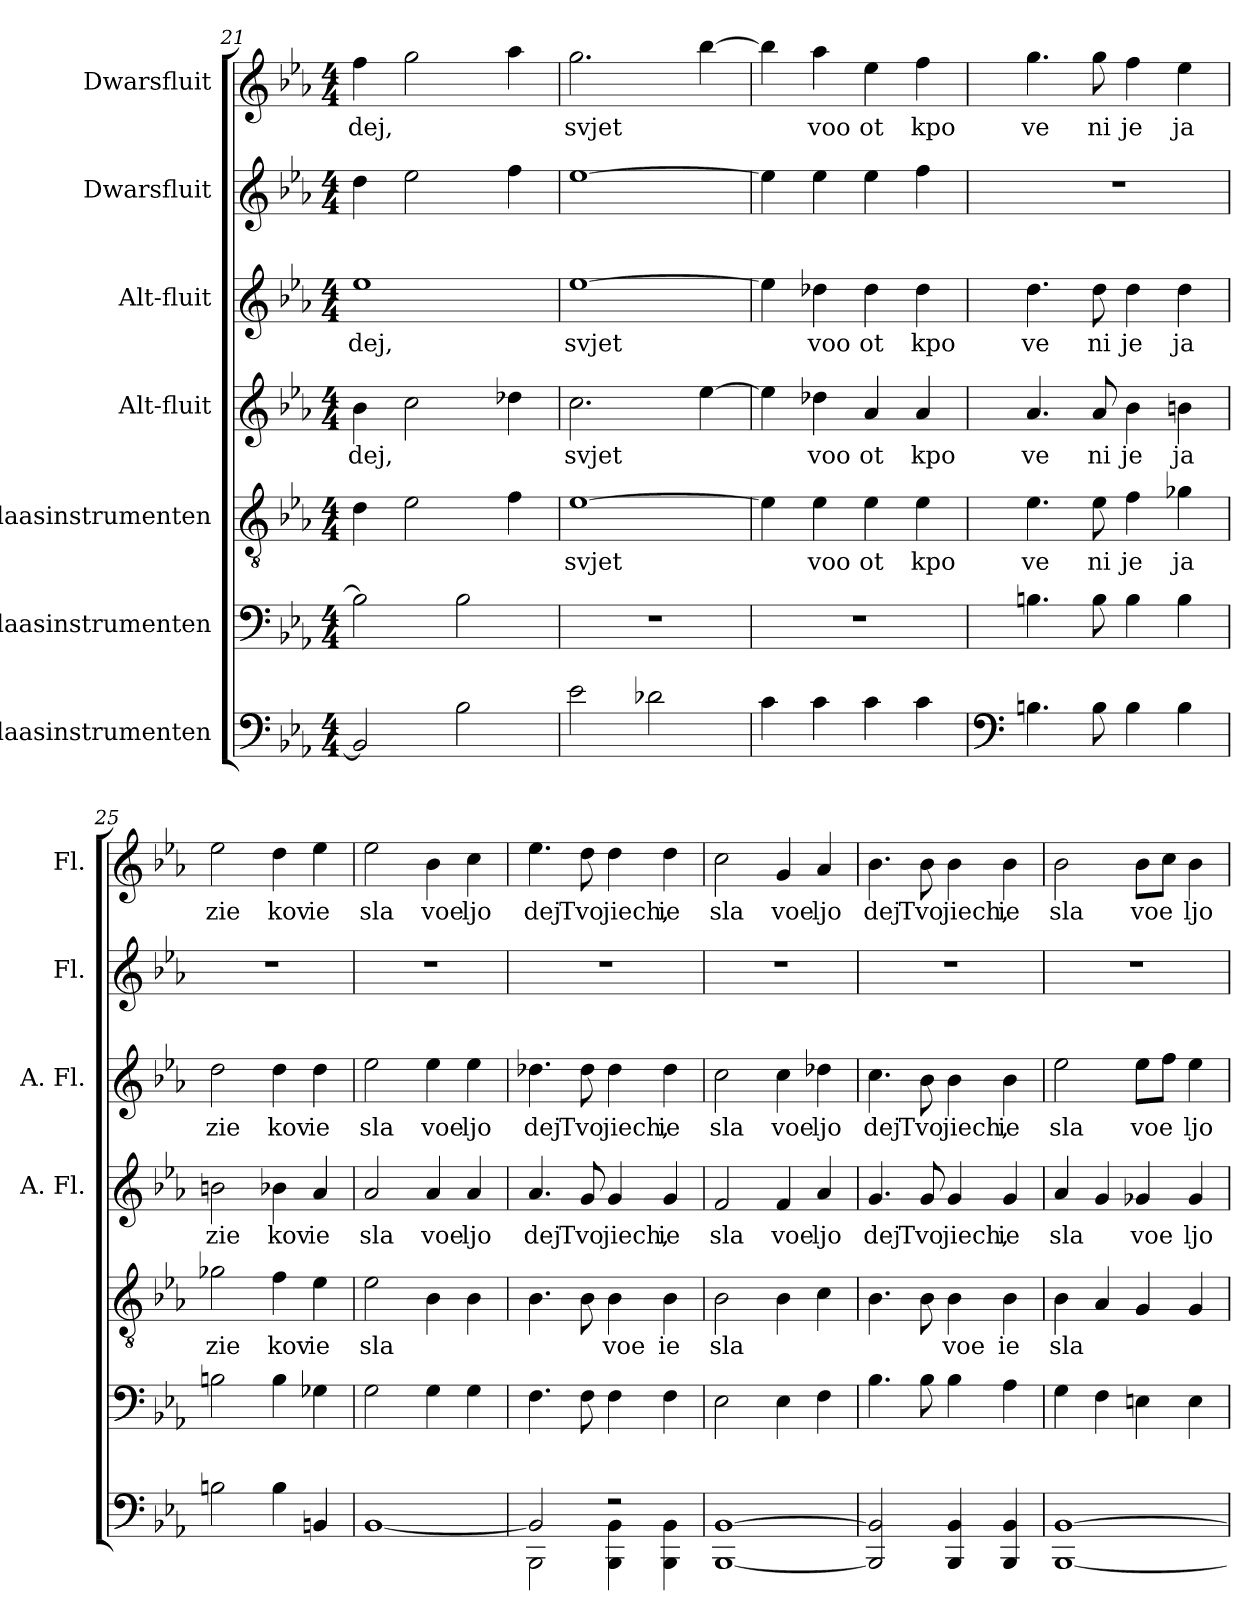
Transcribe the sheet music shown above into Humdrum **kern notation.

**kern	**kern	**kern	**text	**kern	**text	**kern	**text	**kern	**kern	**text
*part7	*part6	*part5	*part5	*part4	*part4	*part3	*part3	*part2	*part1	*part1
*staff7	*staff6	*staff5	*staff5	*staff4	*staff4	*staff3	*staff3	*staff2	*staff1	*staff1
*I"Blaasinstrumenten	*I"Blaasinstrumenten	*I"Blaasinstrumenten	*	*I"Alt-fluit	*	*I"Alt-fluit	*	*I"Dwarsfluit	*I"Dwarsfluit	*
*	*	*	*	*I'A. Fl.	*	*I'A. Fl.	*	*I'Fl.	*I'Fl.	*
*clefF4	*clefF4	*clefGv2	*	*clefG2	*	*clefG2	*	*clefG2	*clefG2	*
*	*	*	*	*ITrd3c5	*	*ITrd3c5	*	*	*	*
*k[b-e-a-]	*k[b-e-a-]	*k[b-e-a-]	*	*k[b-e-]	*	*k[b-e-]	*	*k[b-e-a-]	*k[b-e-a-]	*
*M4/4	*M4/4	*M4/4	*	*M4/4	*	*M4/4	*	*M4/4	*M4/4	*
=21	=21	=21	=21	=21	=21	=21	=21	=21	=21	=21
!	!	!	!	!	!LO:LY:b	!	!LO:LY:b	!	!	!LO:LY:b
2BB-/]	2B-\]	4d\	.	4f\	dej,	1b-	dej,	4dd\	4ff\	dej,
.	.	2e-\	.	2g\	.	.	.	2ee-\	2gg\	.
2B-\	2B-\	.	.	.	.	.	.	.	.	.
.	.	4f\	.	4a-X\	.	.	.	4ff\	4aa-\	.
=22	=22	=22	=22	=22	=22	=22	=22	=22	=22	=22
!	!	!	!LO:LY:b	!	!LO:LY:b	!	!LO:LY:b	!	!	!LO:LY:b
2e-\	1r	[1e-	svjet	2.g\	svjet	[1b-	svjet	[1ee-	2.gg\	svjet
2d-X\	.	.	.	.	.	.	.	.	.	.
.	.	.	.	[4b-\	.	.	.	.	[4bb-\	.
=23	=23	=23	=23	=23	=23	=23	=23	=23	=23	=23
4c\	1r	4e-\]	.	4b-\]	.	4b-\]	.	4ee-\]	4bb-\]	.
!	!	!	!LO:LY:b	!	!LO:LY:b	!	!LO:LY:b	!	!	!LO:LY:b
4c\	.	4e-\	voo	4a-X\	voo	4a-X\	voo	4ee-\	4aa-\	voo
!	!	!	!LO:LY:b	!	!LO:LY:b	!	!LO:LY:b	!	!	!LO:LY:b
4c\	.	4e-\	ot	4e-/	ot	4a-\	ot	4ee-\	4ee-\	ot
!	!	!	!LO:LY:b	!	!LO:LY:b	!	!LO:LY:b	!	!	!LO:LY:b
4c\	.	4e-\	kpo	4e-/	kpo	4a-\	kpo	4ff\	4ff\	kpo
!!LO:PB:g=z
=24	=24	=24	=24	=24	=24	=24	=24	=24	=24	=24
*clefF4	*	*	*	*	*	*	*	*	*	*
!	!	!	!LO:LY:b	!	!LO:LY:b	!	!LO:LY:b	!	!	!LO:LY:b
4.Bn\	4.Bn\	4.e-\	ve	4.e-/	ve	4.a\	ve	1r	4.gg\	ve
!	!	!	!LO:LY:b	!	!LO:LY:b	!	!LO:LY:b	!	!	!LO:LY:b
8B\	8B\	8e-\	ni	8e-/	ni	8a\	ni	.	8gg\	ni
!	!	!	!LO:LY:b	!	!LO:LY:b	!	!LO:LY:b	!	!	!LO:LY:b
4B\	4B\	4f\	je	4f\	je	4a\	je	.	4ff\	je
!	!	!	!LO:LY:b	!	!LO:LY:b	!	!LO:LY:b	!	!	!LO:LY:b
4B\	4B\	4g-X\	ja	4f#X\	ja	4a\	ja	.	4ee-\	ja
=25	=25	=25	=25	=25	=25	=25	=25	=25	=25	=25
!	!	!	!LO:LY:b	!	!LO:LY:b	!	!LO:LY:b	!	!	!LO:LY:b
2Bn\	2Bn\	2g-X\	zie	2f#X\	zie	2a\	zie	1r	2ee-\	zie
!	!	!	!LO:LY:b	!	!LO:LY:b	!	!LO:LY:b	!	!	!LO:LY:b
4B\	4B\	4f\	kov	4fn\	kov	4a\	kov	.	4dd\	kov
!	!	!	!LO:LY:b	!	!LO:LY:b	!	!LO:LY:b	!	!	!LO:LY:b
4BBn/	4G-X\	4e-\	ie	4e-/	ie	4a\	ie	.	4ee-\	ie
=26	=26	=26	=26	=26	=26	=26	=26	=26	=26	=26
!	!	!	!LO:LY:b	!	!LO:LY:b	!	!LO:LY:b	!	!	!LO:LY:b
[1BB-	2G\	2e-\	sla	2e-/	sla	2b-\	sla	1r	2ee-\	sla
!	!	!	!	!	!LO:LY:b	!	!LO:LY:b	!	!	!LO:LY:b
.	4G\	4B-\	.	4e-/	voe	4b-\	voe	.	4b-\	voe
!	!	!	!	!	!LO:LY:b	!	!LO:LY:b	!	!	!LO:LY:b
.	4G\	4B-\	.	4e-/	ljo	4b-\	ljo	.	4cc\	ljo
=27	=27	=27	=27	=27	=27	=27	=27	=27	=27	=27
*^	*	*	*	*	*	*	*	*	*	*
!	!	!	!	!	!	!LO:LY:b	!	!LO:LY:b	!	!	!LO:LY:b
2BB-/]	2BBB-\	4.F\	4.B-\	.	4.e-/	dej	4.a-X\	dej	1r	4.ee-\	dej
!	!	!	!	!	!	!LO:LY:b	!	!LO:LY:b	!	!	!LO:LY:b
.	.	8F\	8B-\	.	8d/	Tvo	8a-\	Tvo	.	8dd\	Tvo
!	!	!	!	!LO:LY:b	!	!LO:LY:b	!	!LO:LY:b	!	!	!LO:LY:b
2r	4BBB-\ 4BB-\	4F\	4B-\	voe	4d/	jiech,	4a-\	jiech,	.	4dd\	jiech,
!	!	!	!	!LO:LY:b	!	!LO:LY:b	!	!LO:LY:b	!	!	!LO:LY:b
.	4BBB-\ 4BB-\	4F\	4B-\	ie	4d/	ie	4a-\	ie	.	4dd\	ie
=28	=28	=28	=28	=28	=28	=28	=28	=28	=28	=28	=28
!	!	!	!	!LO:LY:b	!	!LO:LY:b	!	!LO:LY:b	!	!	!LO:LY:b
*v	*v	*	*	*	*	*	*	*	*	*	*
[1BBB- [1BB-	2E-\	2B-\	sla	2c/	sla	2g\	sla	1r	2cc\	sla
!	!	!	!	!	!LO:LY:b	!	!LO:LY:b	!	!	!LO:LY:b
.	4E-\	4B-\	.	4c/	voe	4g\	voe	.	4g/	voe
!	!	!	!	!	!LO:LY:b	!	!LO:LY:b	!	!	!LO:LY:b
.	4F\	4c\	.	4e-/	ljo	4a-X\	ljo	.	4a-/	ljo
!!LO:PB:g=z
=29	=29	=29	=29	=29	=29	=29	=29	=29	=29	=29
!	!	!	!	!	!LO:LY:b	!	!LO:LY:b	!	!	!LO:LY:b
2BBB-/] 2BB-/]	4.B-\	4.B-\	.	4.d/	dej	4.g\	dej	1r	4.b-\	dej
!	!	!	!	!	!LO:LY:b	!	!LO:LY:b	!	!	!LO:LY:b
.	8B-\	8B-\	.	8d/	Tvo	8f\	Tvo	.	8b-\	Tvo
!	!	!	!LO:LY:b	!	!LO:LY:b	!	!LO:LY:b	!	!	!LO:LY:b
4BBB-/ 4BB-/	4B-\	4B-\	voe	4d/	jiech,	4f\	jiech,	.	4b-\	jiech,
!	!	!	!LO:LY:b	!	!LO:LY:b	!	!LO:LY:b	!	!	!LO:LY:b
4BBB-/ 4BB-/	4A-\	4B-\	ie	4d/	ie	4f\	ie	.	4b-\	ie
=30	=30	=30	=30	=30	=30	=30	=30	=30	=30	=30
!	!	!	!LO:LY:b	!	!LO:LY:b	!	!LO:LY:b	!	!	!LO:LY:b
[1BBB- [1BB-	4G\	4B-\	sla	4e-/	sla	2b-\	sla	1r	2b-\	sla
.	4F\	4A-/	.	4d/	.	.	.	.	.	.
!	!	!	!	!	!LO:LY:b	!	!LO:LY:b	!	!	!LO:LY:b
.	4En\	4G/	.	4d-X/	voe	8b-\L	voe	.	8b-\L	voe
.	.	.	.	.	.	8cc\J	.	.	8cc\J	.
!	!	!	!	!	!LO:LY:b	!	!LO:LY:b	!	!	!LO:LY:b
.	4E\	4G/	.	4d-/	ljo	4b-\	ljo	.	4b-\	ljo
=	=	=	=	=	=	=	=	=	=	=
*-	*-	*-	*-	*-	*-	*-	*-	*-	*-	*-
